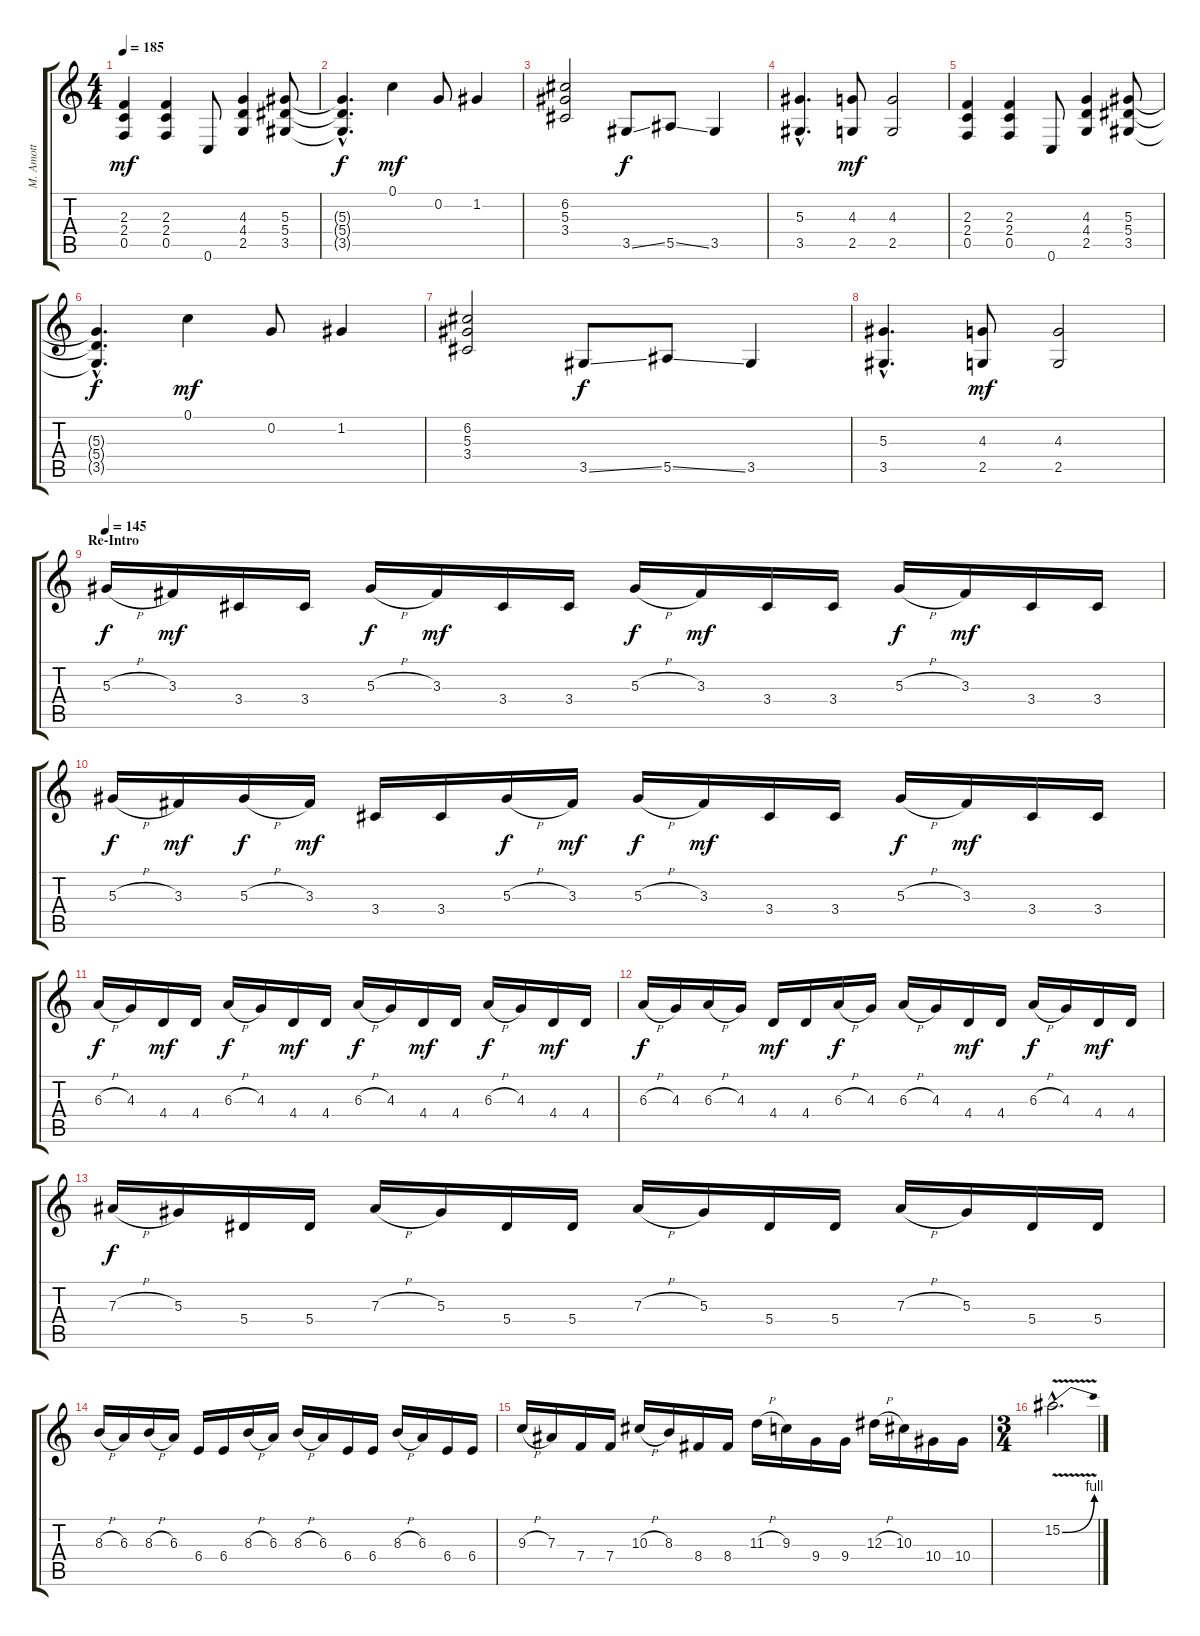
\track ("M. Amott" "M. Amott") {instrument distortionguitar}
\staff {score tabs}
\tuning (C4 G3 Eb3 Bb2 F2 C2) {hide}
\ts (4 4)
\tempo 185
\clef g2
\ks c
(2.3 2.4 0.5).4{dy mf} (2.3 2.4 0.5).4 0.6.8 (4.3 4.4 2.5).4 (5.3 5.4 3.5).8 |
(5.3{hac t} 5.4{hac t} 3.5{hac t}).4{d dy f} 0.1.4{dy mf} 0.2.8 1.2.4 |
(6.2 5.3 3.4).2 3.5{ss}.8{dy f} 5.5{ss}.8 3.5.4 |
(5.3{hac} 3.5{hac}).4{d} (4.3 2.5).8{dy mf} (4.3 2.5).2 |
(2.3 2.4 0.5).4 (2.3 2.4 0.5).4 0.6.8 (4.3 4.4 2.5).4 (5.3 5.4 3.5).8 |
(5.3{hac t} 5.4{hac t} 3.5{hac t}).4{d dy f} 0.1.4{dy mf} 0.2.8 1.2.4 |
(6.2 5.3 3.4).2 3.5{ss}.8{dy f} 5.5{ss}.8 3.5.4 |
(5.3{hac} 3.5{hac}).4{d} (4.3 2.5).8{dy mf} (4.3 2.5).2 |
\section ("" "Re-Intro")
\tempo 145
5.3{h}.16{dy f} 3.3.16{dy mf} 3.4.16 3.4.16 5.3{h}.16{dy f} 3.3.16{dy mf} 3.4.16 3.4.16 5.3{h}.16{dy f} 3.3.16{dy mf} 3.4.16 3.4.16 5.3{h}.16{dy f} 3.3.16{dy mf} 3.4.16 3.4.16 |
5.3{h}.16{dy f} 3.3.16{dy mf} 5.3{h}.16{dy f} 3.3.16{dy mf} 3.4.16 3.4.16 5.3{h}.16{dy f} 3.3.16{dy mf} 5.3{h}.16{dy f} 3.3.16{dy mf} 3.4.16 3.4.16 5.3{h}.16{dy f} 3.3.16{dy mf} 3.4.16 3.4.16 |
6.3{h}.16{dy f} 4.3.16 4.4.16{dy mf} 4.4.16 6.3{h}.16{dy f} 4.3.16 4.4.16{dy mf} 4.4.16 6.3{h}.16{dy f} 4.3.16 4.4.16{dy mf} 4.4.16 6.3{h}.16{dy f} 4.3.16 4.4.16{dy mf} 4.4.16 |
6.3{h}.16{dy f} 4.3.16 6.3{h}.16 4.3.16 4.4.16{dy mf} 4.4.16 6.3{h}.16{dy f} 4.3.16 6.3{h}.16 4.3.16 4.4.16{dy mf} 4.4.16 6.3{h}.16{dy f} 4.3.16 4.4.16{dy mf} 4.4.16 |
7.3{h}.16{dy f} 5.3.16 5.4.16 5.4.16 7.3{h}.16 5.3.16 5.4.16 5.4.16 7.3{h}.16 5.3.16 5.4.16 5.4.16 7.3{h}.16 5.3.16 5.4.16 5.4.16 |
8.3{h}.16 6.3.16 8.3{h}.16 6.3.16 6.4.16 6.4.16 8.3{h}.16 6.3.16 8.3{h}.16 6.3.16 6.4.16 6.4.16 8.3{h}.16 6.3.16 6.4.16 6.4.16 |
9.3{h}.16 7.3.16 7.4.16 7.4.16 10.3{h}.16 8.3.16 8.4.16 8.4.16 11.3{h}.16 9.3.16 9.4.16 9.4.16 12.3{h}.16 10.3.16 10.4.16 10.4.16 |
\ts (3 4)
15.2{be (bend 0 0 60 4) v hac}.2{d}
